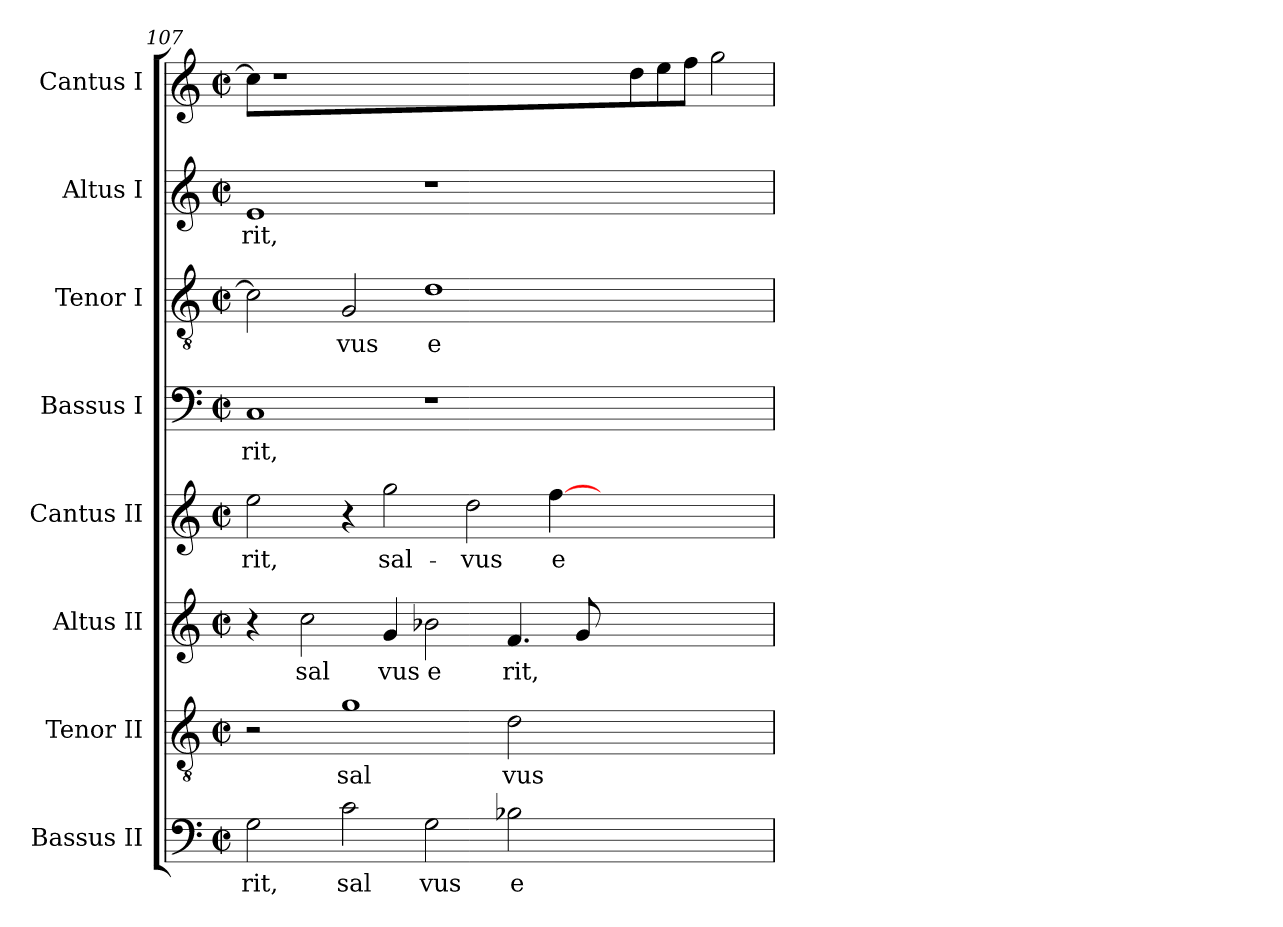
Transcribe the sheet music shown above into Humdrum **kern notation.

**kern	**text	**kern	**text	**kern	**text	**kern	**text	**kern	**text	**kern	**text	**kern	**text	**kern
*part8	*part8	*part7	*part7	*part6	*part6	*part5	*part5	*part4	*part4	*part3	*part3	*part2	*part2	*part1
*staff8	*staff8	*staff7	*staff7	*staff6	*staff6	*staff5	*staff5	*staff4	*staff4	*staff3	*staff3	*staff2	*staff2	*staff1
*I"Bassus II	*	*I"Tenor II	*	*I"Altus II	*	*I"Cantus II	*	*I"Bassus I	*	*I"Tenor I	*	*I"Altus I	*	*I"Cantus I
*clefF4	*	*clefGv2	*	*clefG2	*	*clefG2	*	*clefF4	*	*clefGv2	*	*clefG2	*	*clefG2
*M2/2	*	*M2/2	*	*M2/2	*	*M2/2	*	*M2/2	*	*M2/2	*	*M2/2	*	*M2/2
*met(c|)	*	*met(c|)	*	*met(c|)	*	*met(c|)	*	*met(c|)	*	*met(c|)	*	*met(c|)	*	*met(c|)
=107	=107	=107	=107	=107	=107	=107	=107	=107	=107	=107	=107	=107	=107	=107
!	!LO:LY:b:cj	!	!	!	!	!	!LO:LY:b:cj	!	!LO:LY:b:cj	!	!	!	!LO:LY:b:cj	!
2G\	rit,	2r	.	4r	.	2ee\	-rit,	1C	rit,	2c\]	.	1e	rit,	8cc\L]
!	!	!	!	!	!	!	!	!	!	!	!	!	!	!LO:N:vis=1
.	.	.	.	.	.	.	.	.	.	.	.	.	.	0r
!	!	!	!	!	!LO:LY:b:cj	!	!	!	!	!	!	!	!	!
.	.	.	.	2cc\	sal	.	.	.	.	.	.	.	.	.
!	!LO:LY:b:cj	!	!LO:LY:b:cj	!	!	!	!	!	!	!	!LO:LY:b:cj	!	!	!
2c\	sal	1g	sal	.	.	4r	.	.	.	2G/	vus	.	.	.
!	!	!	!	!	!LO:LY:b:cj	!	!LO:LY:b:cj	!	!	!	!	!	!	!
.	.	.	.	4g/	vus	2gg\	sal-	.	.	.	.	.	.	.
!	!LO:LY:b:cj	!	!	!	!LO:LY:b:cj	!	!	!LO:N:vis=1	!	!	!LO:LY:b:cj	!LO:N:vis=1	!	!
2G\	vus	.	.	2b-X\	e	.	.	0r	.	1d	e	0r	.	.
!	!	!	!	!	!	!	!LO:LY:b:cj	!	!	!	!	!	!	!
.	.	.	.	.	.	2dd\	-vus	.	.	.	.	.	.	.
!	!LO:LY:b:cj	!	!LO:LY:b:cj	!	!LO:LY:b	!	!	!	!	!	!	!	!	!
2B-X\	e	2d\	vus	4.f/	rit,	.	.	.	.	.	.	.	.	.
!	!	!	!	!	!	!	!LO:LY:b:cj	!	!	!	!	!	!	!
.	.	.	.	.	.	[>4ff\	e-	.	.	.	.	.	.	.
.	.	.	.	8g/	.	.	.	.	.	.	.	.	.	.
1ryy	.	1ryy	.	1ryy	.	1ryy	.	.	.	1ryy	.	.	.	.
.	.	.	.	.	.	.	.	.	.	.	.	.	.	8dd\
.	.	.	.	.	.	.	.	.	.	.	.	.	.	8ee\
.	.	.	.	.	.	.	.	.	.	.	.	.	.	8ff\J
.	.	.	.	.	.	.	.	.	.	.	.	.	.	2gg\
=	=	=	=	=	=	=	=	=	=	=	=	=	=	=
*-	*-	*-	*-	*-	*-	*-	*-	*-	*-	*-	*-	*-	*-	*-
